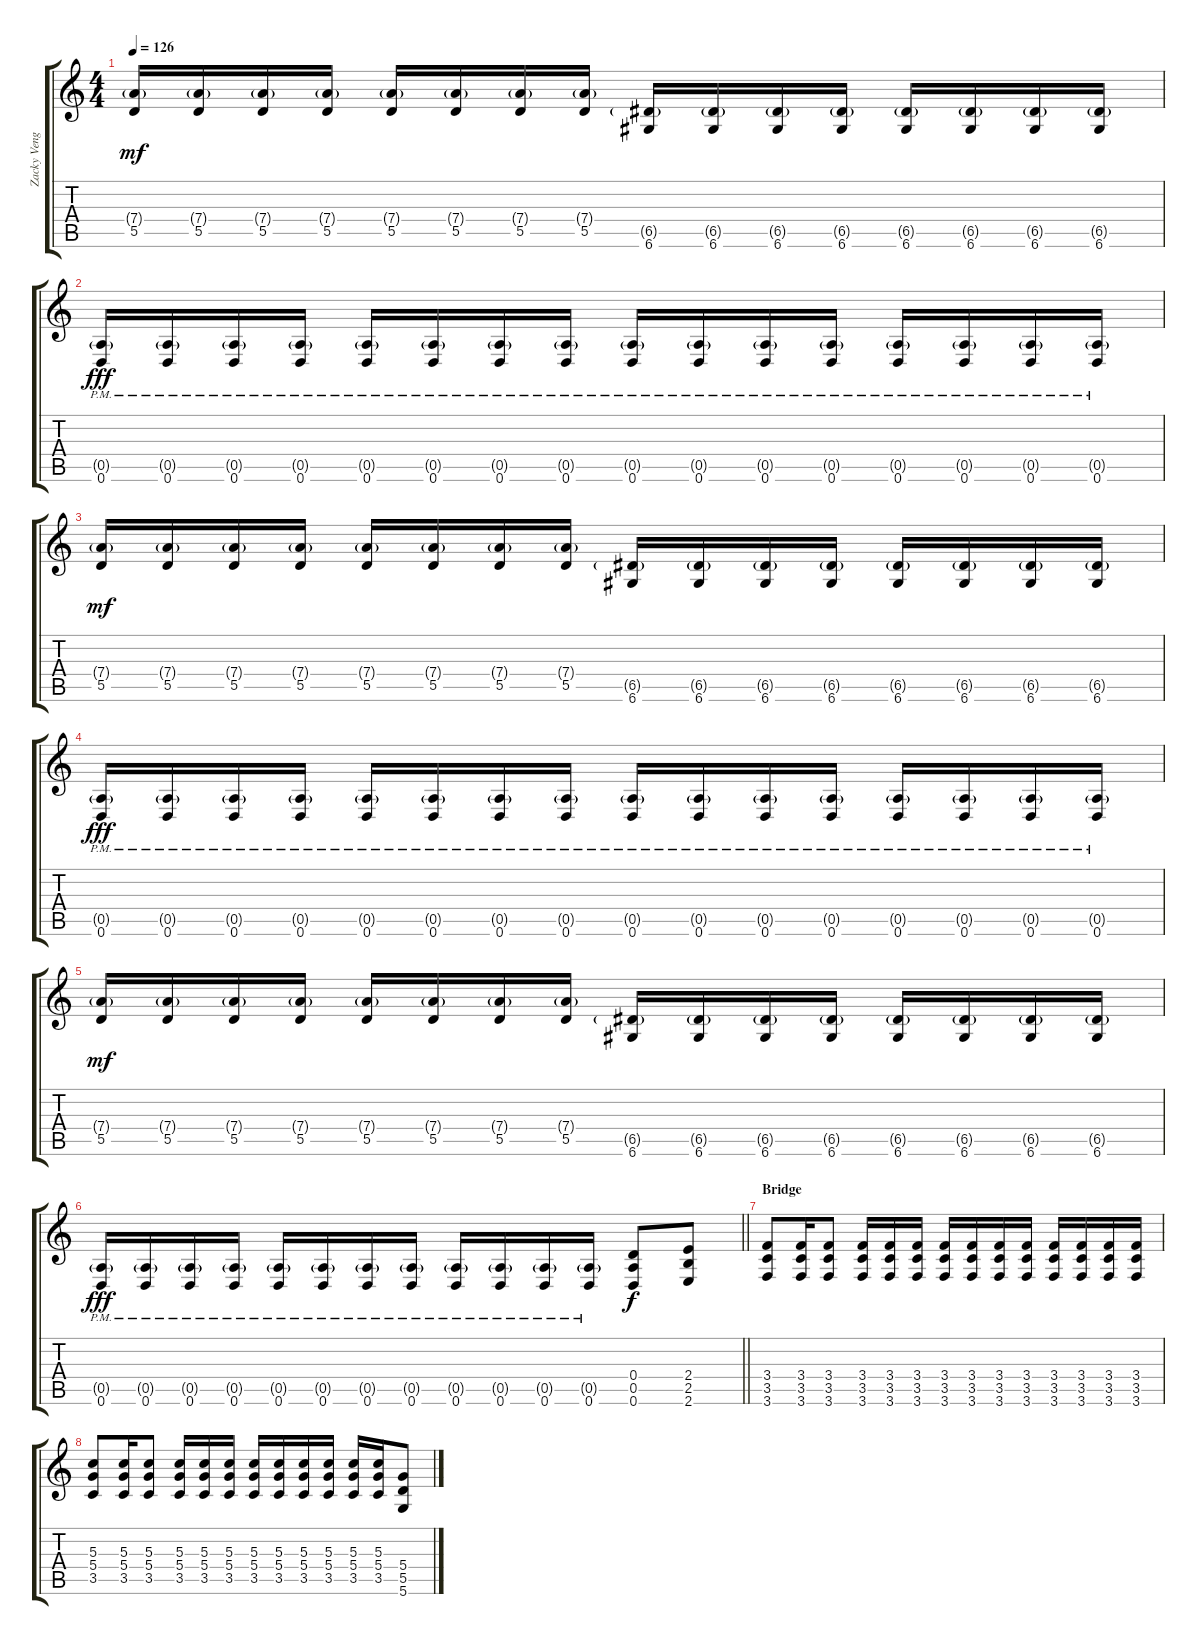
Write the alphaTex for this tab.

\track ("Zacky Vengeance" "Zacky Veng") {instrument distortionguitar}
\staff {score tabs}
\tuning (E4 B3 G3 D3 A2 D2) {hide}
\ts (4 4)
\tempo 126
\clef g2
\ks c
(7.4{g} 5.5).16{dy mf} (7.4{g} 5.5).16 (7.4{g} 5.5).16 (7.4{g} 5.5).16 (7.4{g} 5.5).16 (7.4{g} 5.5).16 (7.4{g} 5.5).16 (7.4{g} 5.5).16 (6.5{g} 6.6).16 (6.5{g} 6.6).16 (6.5{g} 6.6).16 (6.5{g} 6.6).16 (6.5{g} 6.6).16 (6.5{g} 6.6).16 (6.5{g} 6.6).16 (6.5{g} 6.6).16 |
(0.5{g pm} 0.6{pm}).16{dy fff} (0.5{g pm} 0.6{pm}).16 (0.5{g pm} 0.6{pm}).16 (0.5{g pm} 0.6{pm}).16 (0.5{g pm} 0.6{pm}).16 (0.5{g pm} 0.6{pm}).16 (0.5{g pm} 0.6{pm}).16 (0.5{g pm} 0.6{pm}).16 (0.5{g pm} 0.6{pm}).16 (0.5{g pm} 0.6{pm}).16 (0.5{g pm} 0.6{pm}).16 (0.5{g pm} 0.6{pm}).16 (0.5{g pm} 0.6{pm}).16 (0.5{g pm} 0.6{pm}).16 (0.5{g pm} 0.6{pm}).16 (0.5{g pm} 0.6{pm}).16 |
(7.4{g} 5.5).16{dy mf} (7.4{g} 5.5).16 (7.4{g} 5.5).16 (7.4{g} 5.5).16 (7.4{g} 5.5).16 (7.4{g} 5.5).16 (7.4{g} 5.5).16 (7.4{g} 5.5).16 (6.5{g} 6.6).16 (6.5{g} 6.6).16 (6.5{g} 6.6).16 (6.5{g} 6.6).16 (6.5{g} 6.6).16 (6.5{g} 6.6).16 (6.5{g} 6.6).16 (6.5{g} 6.6).16 |
(0.5{g pm} 0.6{pm}).16{dy fff} (0.5{g pm} 0.6{pm}).16 (0.5{g pm} 0.6{pm}).16 (0.5{g pm} 0.6{pm}).16 (0.5{g pm} 0.6{pm}).16 (0.5{g pm} 0.6{pm}).16 (0.5{g pm} 0.6{pm}).16 (0.5{g pm} 0.6{pm}).16 (0.5{g pm} 0.6{pm}).16 (0.5{g pm} 0.6{pm}).16 (0.5{g pm} 0.6{pm}).16 (0.5{g pm} 0.6{pm}).16 (0.5{g pm} 0.6{pm}).16 (0.5{g pm} 0.6{pm}).16 (0.5{g pm} 0.6{pm}).16 (0.5{g pm} 0.6{pm}).16 |
(7.4{g} 5.5).16{dy mf} (7.4{g} 5.5).16 (7.4{g} 5.5).16 (7.4{g} 5.5).16 (7.4{g} 5.5).16 (7.4{g} 5.5).16 (7.4{g} 5.5).16 (7.4{g} 5.5).16 (6.5{g} 6.6).16 (6.5{g} 6.6).16 (6.5{g} 6.6).16 (6.5{g} 6.6).16 (6.5{g} 6.6).16 (6.5{g} 6.6).16 (6.5{g} 6.6).16 (6.5{g} 6.6).16 |
\barLineRight lightlight
(0.5{g pm} 0.6{pm}).16{dy fff} (0.5{g pm} 0.6{pm}).16 (0.5{g pm} 0.6{pm}).16 (0.5{g pm} 0.6{pm}).16 (0.5{g pm} 0.6{pm}).16 (0.5{g pm} 0.6{pm}).16 (0.5{g pm} 0.6{pm}).16 (0.5{g pm} 0.6{pm}).16 (0.5{g pm} 0.6{pm}).16 (0.5{g pm} 0.6{pm}).16 (0.5{g pm} 0.6{pm}).16 (0.5{g pm} 0.6{pm}).16 (0.4 0.5 0.6).8{dy f} (2.4 2.5 2.6).8 |
\section ("" "Bridge")
(3.4 3.5 3.6).8 (3.4 3.5 3.6).16 (3.4 3.5 3.6).8 (3.4 3.5 3.6).16 (3.4 3.5 3.6).16 (3.4 3.5 3.6).16 (3.4 3.5 3.6).16 (3.4 3.5 3.6).16 (3.4 3.5 3.6).16 (3.4 3.5 3.6).16 (3.4 3.5 3.6).16 (3.4 3.5 3.6).16 (3.4 3.5 3.6).16 (3.4 3.5 3.6).16 |
(5.3 5.4 3.5).8 (5.3 5.4 3.5).16 (5.3 5.4 3.5).8 (5.3 5.4 3.5).16 (5.3 5.4 3.5).16 (5.3 5.4 3.5).16 (5.3 5.4 3.5).16 (5.3 5.4 3.5).16 (5.3 5.4 3.5).16 (5.3 5.4 3.5).16 (5.3 5.4 3.5).16 (5.3 5.4 3.5).16 (5.4 5.5 5.6).8
